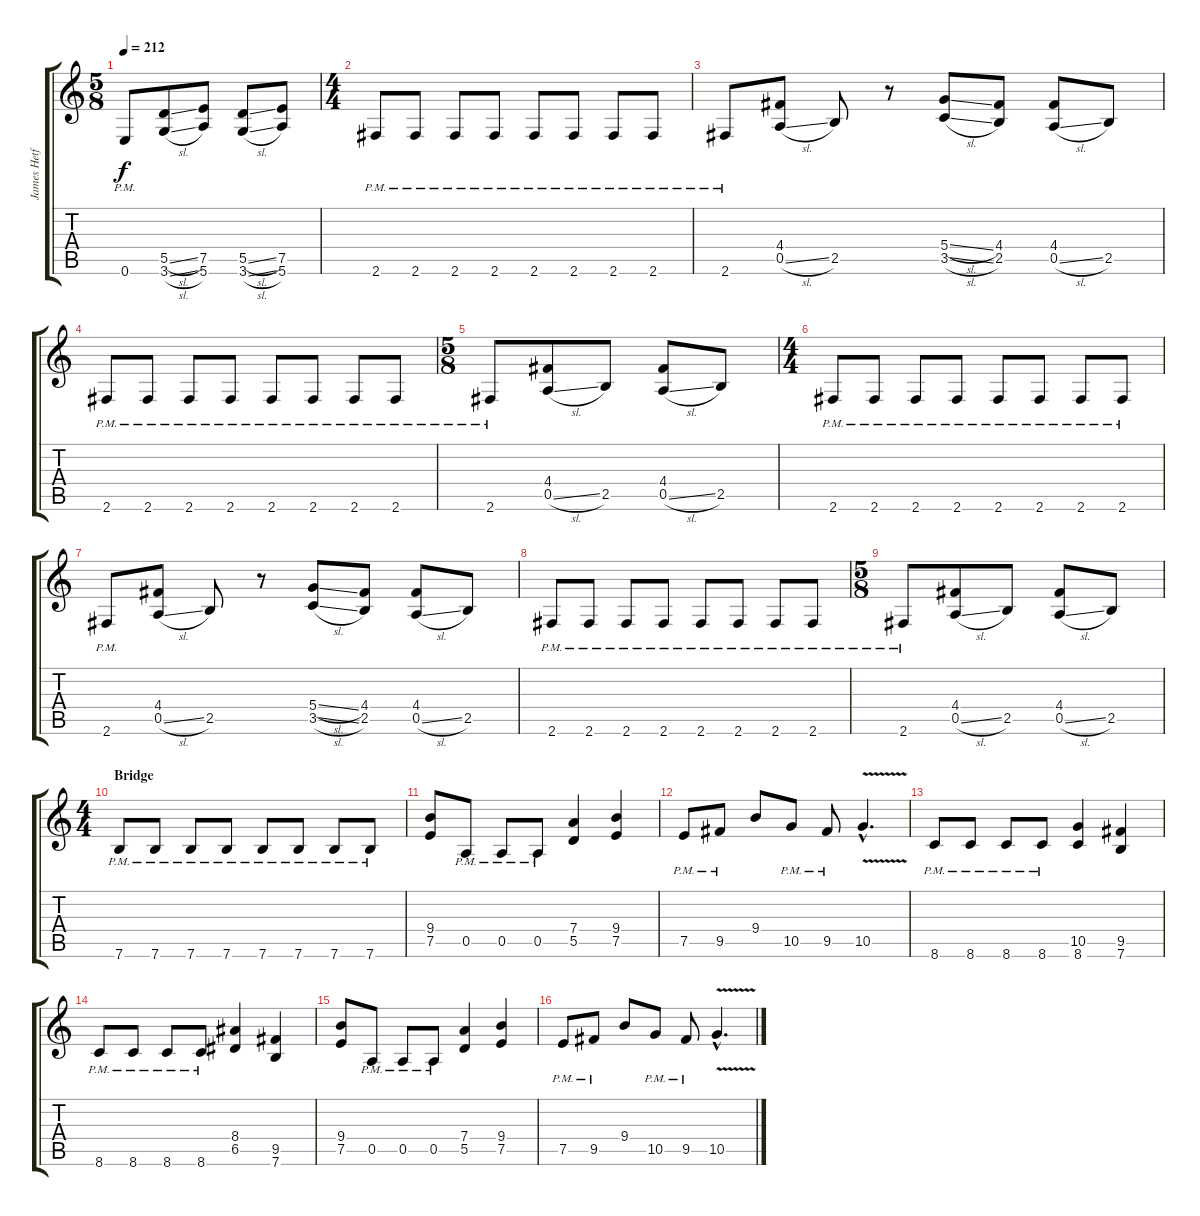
\track ("James Hetfield (Rhytm Guitar)" "James Hetf") {instrument distortionguitar}
\staff {score tabs}
\tuning (E4 B3 G3 D3 A2 E2) {hide}
\ts (5 8)
\tempo 212
\clef g2
\ks c
0.6{pm}.8{dy f} (5.5{sl} 3.6{sl}).8 (7.5 5.6).8 (5.5{sl} 3.6{sl}).8 (7.5 5.6).8 |
\ts (4 4)
\section ("" "")
2.6{pm}.8 2.6{pm}.8 2.6{pm}.8 2.6{pm}.8 2.6{pm}.8 2.6{pm}.8 2.6{pm}.8 2.6{pm}.8 |
2.6{pm}.8 (4.4 0.5{sl}).8 2.5.8 r.8 (5.4{sl} 3.5{sl}).8 (4.4 2.5).8 (4.4 0.5{sl}).8 2.5.8 |
2.6{pm}.8 2.6{pm}.8 2.6{pm}.8 2.6{pm}.8 2.6{pm}.8 2.6{pm}.8 2.6{pm}.8 2.6{pm}.8 |
\ts (5 8)
2.6{pm}.8 (4.4 0.5{sl}).8 2.5.8 (4.4 0.5{sl}).8 2.5.8 |
\ts (4 4)
2.6{pm}.8 2.6{pm}.8 2.6{pm}.8 2.6{pm}.8 2.6{pm}.8 2.6{pm}.8 2.6{pm}.8 2.6{pm}.8 |
2.6{pm}.8 (4.4 0.5{sl}).8 2.5.8 r.8 (5.4{sl} 3.5{sl}).8 (4.4 2.5).8 (4.4 0.5{sl}).8 2.5.8 |
2.6{pm}.8 2.6{pm}.8 2.6{pm}.8 2.6{pm}.8 2.6{pm}.8 2.6{pm}.8 2.6{pm}.8 2.6{pm}.8 |
\ts (5 8)
2.6{pm}.8 (4.4 0.5{sl}).8 2.5.8 (4.4 0.5{sl}).8 2.5.8 |
\ts (4 4)
\section ("" "Bridge")
7.6{pm}.8 7.6{pm}.8 7.6{pm}.8 7.6{pm}.8 7.6{pm}.8 7.6{pm}.8 7.6{pm}.8 7.6{pm}.8 |
(9.4 7.5).8 0.5{pm}.8 0.5{pm}.8 0.5{pm}.8 (7.4 5.5).4 (9.4 7.5).4 |
7.5{pm}.8 9.5{pm}.8 9.4.8 10.5{pm}.8 9.5{pm}.8 10.5{v hac}.4{d} |
8.6{pm}.8 8.6{pm}.8 8.6{pm}.8 8.6{pm}.8 (10.5 8.6).4 (9.5 7.6).4 |
8.6{pm}.8 8.6{pm}.8 8.6{pm}.8 8.6{pm}.8 (8.4 6.5).4 (9.5 7.6).4 |
(9.4 7.5).8 0.5{pm}.8 0.5{pm}.8 0.5{pm}.8 (7.4 5.5).4 (9.4 7.5).4 |
7.5{pm}.8 9.5{pm}.8 9.4.8 10.5{pm}.8 9.5{pm}.8 10.5{v hac}.4{d}
